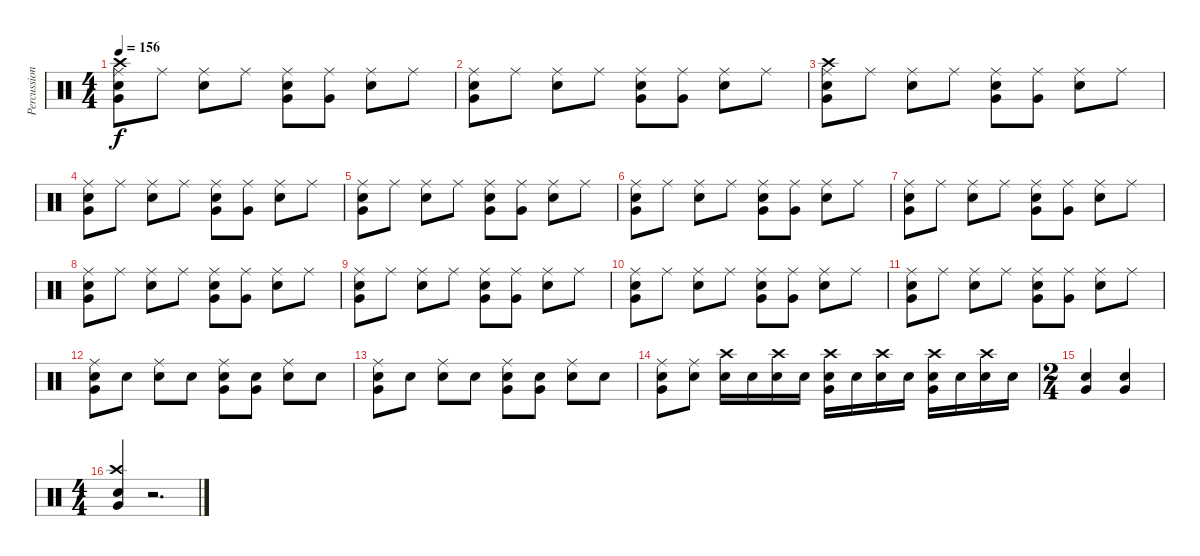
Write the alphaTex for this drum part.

\track ("Percussions" "Percussion") {instrument percussion}
\staff {score}
\articulation defaults
\ts (4 4)
\tempo 156
\clef neutral
\ks c
("Very Low Tom (hit)" "Crash high (hit)" "Electric Snare (hit)" "Ride (middle)").8{dy f} "Ride (middle)".8 ("Electric Snare (hit)" "Ride (middle)").8 "Ride (middle)".8 ("Very Low Tom (hit)" "Electric Snare (hit)" "Ride (middle)").8 ("Very Low Tom (hit)" "Ride (middle)").8 ("Electric Snare (hit)" "Ride (middle)").8 "Ride (middle)".8 |
("Very Low Tom (hit)" "Electric Snare (hit)" "Ride (middle)").8 "Ride (middle)".8 ("Electric Snare (hit)" "Ride (middle)").8 "Ride (middle)".8 ("Very Low Tom (hit)" "Electric Snare (hit)" "Ride (middle)").8 ("Very Low Tom (hit)" "Ride (middle)").8 ("Electric Snare (hit)" "Ride (middle)").8 "Ride (middle)".8 |
("Very Low Tom (hit)" "Crash high (hit)" "Electric Snare (hit)" "Ride (middle)").8 "Ride (middle)".8 ("Electric Snare (hit)" "Ride (middle)").8 "Ride (middle)".8 ("Very Low Tom (hit)" "Electric Snare (hit)" "Ride (middle)").8 ("Very Low Tom (hit)" "Ride (middle)").8 ("Electric Snare (hit)" "Ride (middle)").8 "Ride (middle)".8 |
("Very Low Tom (hit)" "Electric Snare (hit)" "Ride (middle)").8 "Ride (middle)".8 ("Electric Snare (hit)" "Ride (middle)").8 "Ride (middle)".8 ("Very Low Tom (hit)" "Electric Snare (hit)" "Ride (middle)").8 ("Very Low Tom (hit)" "Ride (middle)").8 ("Electric Snare (hit)" "Ride (middle)").8 "Ride (middle)".8 |
("Very Low Tom (hit)" "Electric Snare (hit)" "Ride (middle)").8 "Ride (middle)".8 ("Electric Snare (hit)" "Ride (middle)").8 "Ride (middle)".8 ("Very Low Tom (hit)" "Electric Snare (hit)" "Ride (middle)").8 ("Very Low Tom (hit)" "Ride (middle)").8 ("Electric Snare (hit)" "Ride (middle)").8 "Ride (middle)".8 |
("Very Low Tom (hit)" "Electric Snare (hit)" "Ride (middle)").8 "Ride (middle)".8 ("Electric Snare (hit)" "Ride (middle)").8 "Ride (middle)".8 ("Very Low Tom (hit)" "Electric Snare (hit)" "Ride (middle)").8 ("Very Low Tom (hit)" "Ride (middle)").8 ("Electric Snare (hit)" "Ride (middle)").8 "Ride (middle)".8 |
("Very Low Tom (hit)" "Electric Snare (hit)" "Ride (middle)").8 "Ride (middle)".8 ("Electric Snare (hit)" "Ride (middle)").8 "Ride (middle)".8 ("Very Low Tom (hit)" "Electric Snare (hit)" "Ride (middle)").8 ("Very Low Tom (hit)" "Ride (middle)").8 ("Electric Snare (hit)" "Ride (middle)").8 "Ride (middle)".8 |
("Very Low Tom (hit)" "Electric Snare (hit)" "Ride (middle)").8 "Ride (middle)".8 ("Electric Snare (hit)" "Ride (middle)").8 "Ride (middle)".8 ("Very Low Tom (hit)" "Electric Snare (hit)" "Ride (middle)").8 ("Very Low Tom (hit)" "Ride (middle)").8 ("Electric Snare (hit)" "Ride (middle)").8 "Ride (middle)".8 |
("Very Low Tom (hit)" "Electric Snare (hit)" "Ride (middle)").8 "Ride (middle)".8 ("Electric Snare (hit)" "Ride (middle)").8 "Ride (middle)".8 ("Very Low Tom (hit)" "Electric Snare (hit)" "Ride (middle)").8 ("Very Low Tom (hit)" "Ride (middle)").8 ("Electric Snare (hit)" "Ride (middle)").8 "Ride (middle)".8 |
("Very Low Tom (hit)" "Electric Snare (hit)" "Ride (middle)").8 "Ride (middle)".8 ("Electric Snare (hit)" "Ride (middle)").8 "Ride (middle)".8 ("Very Low Tom (hit)" "Electric Snare (hit)" "Ride (middle)").8 ("Very Low Tom (hit)" "Ride (middle)").8 ("Electric Snare (hit)" "Ride (middle)").8 "Ride (middle)".8 |
("Very Low Tom (hit)" "Electric Snare (hit)" "Ride (middle)").8 "Ride (middle)".8 ("Electric Snare (hit)" "Ride (middle)").8 "Ride (middle)".8 ("Very Low Tom (hit)" "Electric Snare (hit)" "Ride (middle)").8 ("Very Low Tom (hit)" "Ride (middle)").8 ("Electric Snare (hit)" "Ride (middle)").8 "Ride (middle)".8 |
("Very Low Tom (hit)" "Electric Snare (hit)" "Ride (middle)").8 "Electric Snare (hit)".8 ("Electric Snare (hit)" "Ride (middle)").8 "Electric Snare (hit)".8 ("Very Low Tom (hit)" "Electric Snare (hit)" "Ride (middle)").8 ("Very Low Tom (hit)" "Electric Snare (hit)").8 ("Electric Snare (hit)" "Ride (middle)").8 "Electric Snare (hit)".8 |
("Very Low Tom (hit)" "Electric Snare (hit)" "Ride (middle)").8 "Electric Snare (hit)".8 ("Electric Snare (hit)" "Ride (middle)").8 "Electric Snare (hit)".8 ("Very Low Tom (hit)" "Electric Snare (hit)" "Ride (middle)").8 ("Very Low Tom (hit)" "Electric Snare (hit)").8 ("Electric Snare (hit)" "Ride (middle)").8 "Electric Snare (hit)".8 |
("Very Low Tom (hit)" "Electric Snare (hit)" "Ride (middle)").8 ("Electric Snare (hit)" "Ride (middle)").8 ("Electric Snare (hit)" "Crash high (hit)").16 "Electric Snare (hit)".16 ("Electric Snare (hit)" "Crash high (hit)").16 "Electric Snare (hit)".16 ("Very Low Tom (hit)" "Electric Snare (hit)" "Crash high (hit)").16 "Electric Snare (hit)".16 ("Electric Snare (hit)" "Crash high (hit)").16 "Electric Snare (hit)".16 ("Very Low Tom (hit)" "Electric Snare (hit)" "Crash high (hit)").16 "Electric Snare (hit)".16 ("Electric Snare (hit)" "Crash high (hit)").16 "Electric Snare (hit)".16 |
\ts (2 4)
("Very Low Tom (hit)" "Electric Snare (hit)").4 ("Very Low Tom (hit)" "Electric Snare (hit)").4 |
\ts (4 4)
("Very Low Tom (hit)" "Crash high (hit)" "Electric Snare (hit)").4 r.2{d}
